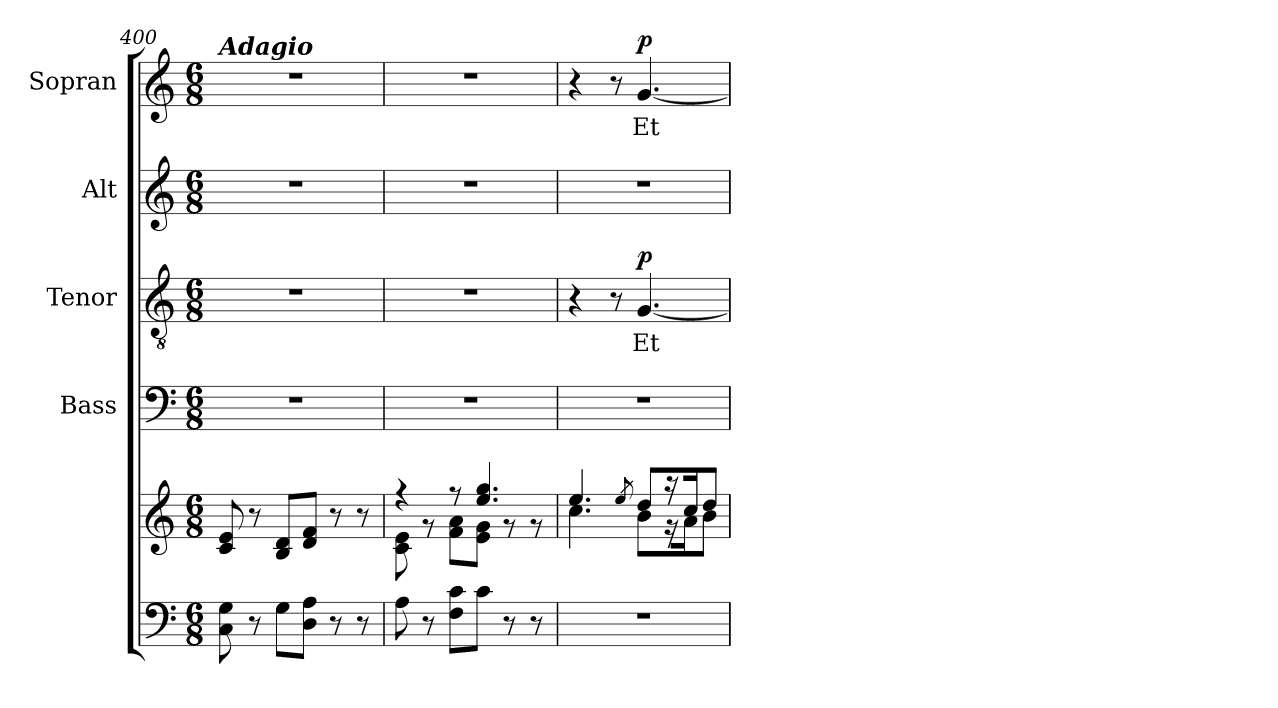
**kern	**kern	**kern	**kern	**text	**dynam	**kern	**kern	**text	**dynam
*part5	*part5	*part4	*part3	*part3	*part3	*part2	*part1	*part1	*part1
*staff6	*staff5	*staff4	*staff3	*staff3	*staff3	*staff2	*staff1	*staff1	*staff1
*	*	*I"Bass	*I"Tenor	*	*	*I"Alt	*I"Sopran	*	*
*	*	*I'B.	*I'T.	*	*	*I'A.	*I'S.	*	*
*clefF4	*clefG2	*clefF4	*clefGv2	*	*	*clefG2	*clefG2	*	*
*k[]	*k[]	*k[]	*k[]	*	*	*k[]	*k[]	*	*
*C:	*C:	*C:	*C:	*	*	*C:	*C:	*	*
*M6/8	*M6/8	*M6/8	*M6/8	*	*	*M6/8	*M6/8	*	*
=400	=400	=400	=400	=400	=400	=400	=400	=400	=400
!	!	!	!	!	!	!	!LO:TX:a:Bi:t=Adagio	!	!
8C\ 8G\	8c/ 8e/	2.r	2.r	.	.	2.r	2.r	.	.
8r	8r	.	.	.	.	.	.	.	.
8G\L	8B/ 8d/L	.	.	.	.	.	.	.	.
8D\ 8A\J	8d/ 8f/J	.	.	.	.	.	.	.	.
8r	8r	.	.	.	.	.	.	.	.
8r	8r	.	.	.	.	.	.	.	.
=401	=401	=401	=401	=401	=401	=401	=401	=401	=401
*	*^	*	*	*	*	*	*	*	*
8A\	4rff	8c\ 8e\	2.r	2.r	.	.	2.r	2.r	.	.
8r	.	8rf	.	.	.	.	.	.	.	.
8F\ 8c\L	8rff	8f\ 8a\L	.	.	.	.	.	.	.	.
8c\J	4.ee/ 4.gg/	8e\ 8g\J	.	.	.	.	.	.	.	.
8r	.	8rf	.	.	.	.	.	.	.	.
8r	.	8rf	.	.	.	.	.	.	.	.
!!LO:PB:g=z
=402	=402	=402	=402	=402	=402	=402	=402	=402	=402	=402
2.r	4.ee/	4.cc\	2.r	4r	.	.	2.r	4r	.	.
.	.	.	.	8r	.	.	.	8r	.	.
.	8qee/	.	.	.	.	.	.	.	.	.
!	!	!	!	!	!LO:LY:b	!LO:DY:a	!	!	!LO:LY:b	!LO:DY:a
.	8dd/L	8b\L	.	[4.G/	Et	p	.	[4.g/	Et	p
.	16r	16r	.	.	.	.	.	.	.	.
.	16cc/k	16a\k	.	.	.	.	.	.	.	.
.	8dd/J	8b\J	.	.	.	.	.	.	.	.
*	*v	*v	*	*	*	*	*	*	*	*
=	=	=	=	=	=	=	=	=	=
*-	*-	*-	*-	*-	*-	*-	*-	*-	*-
